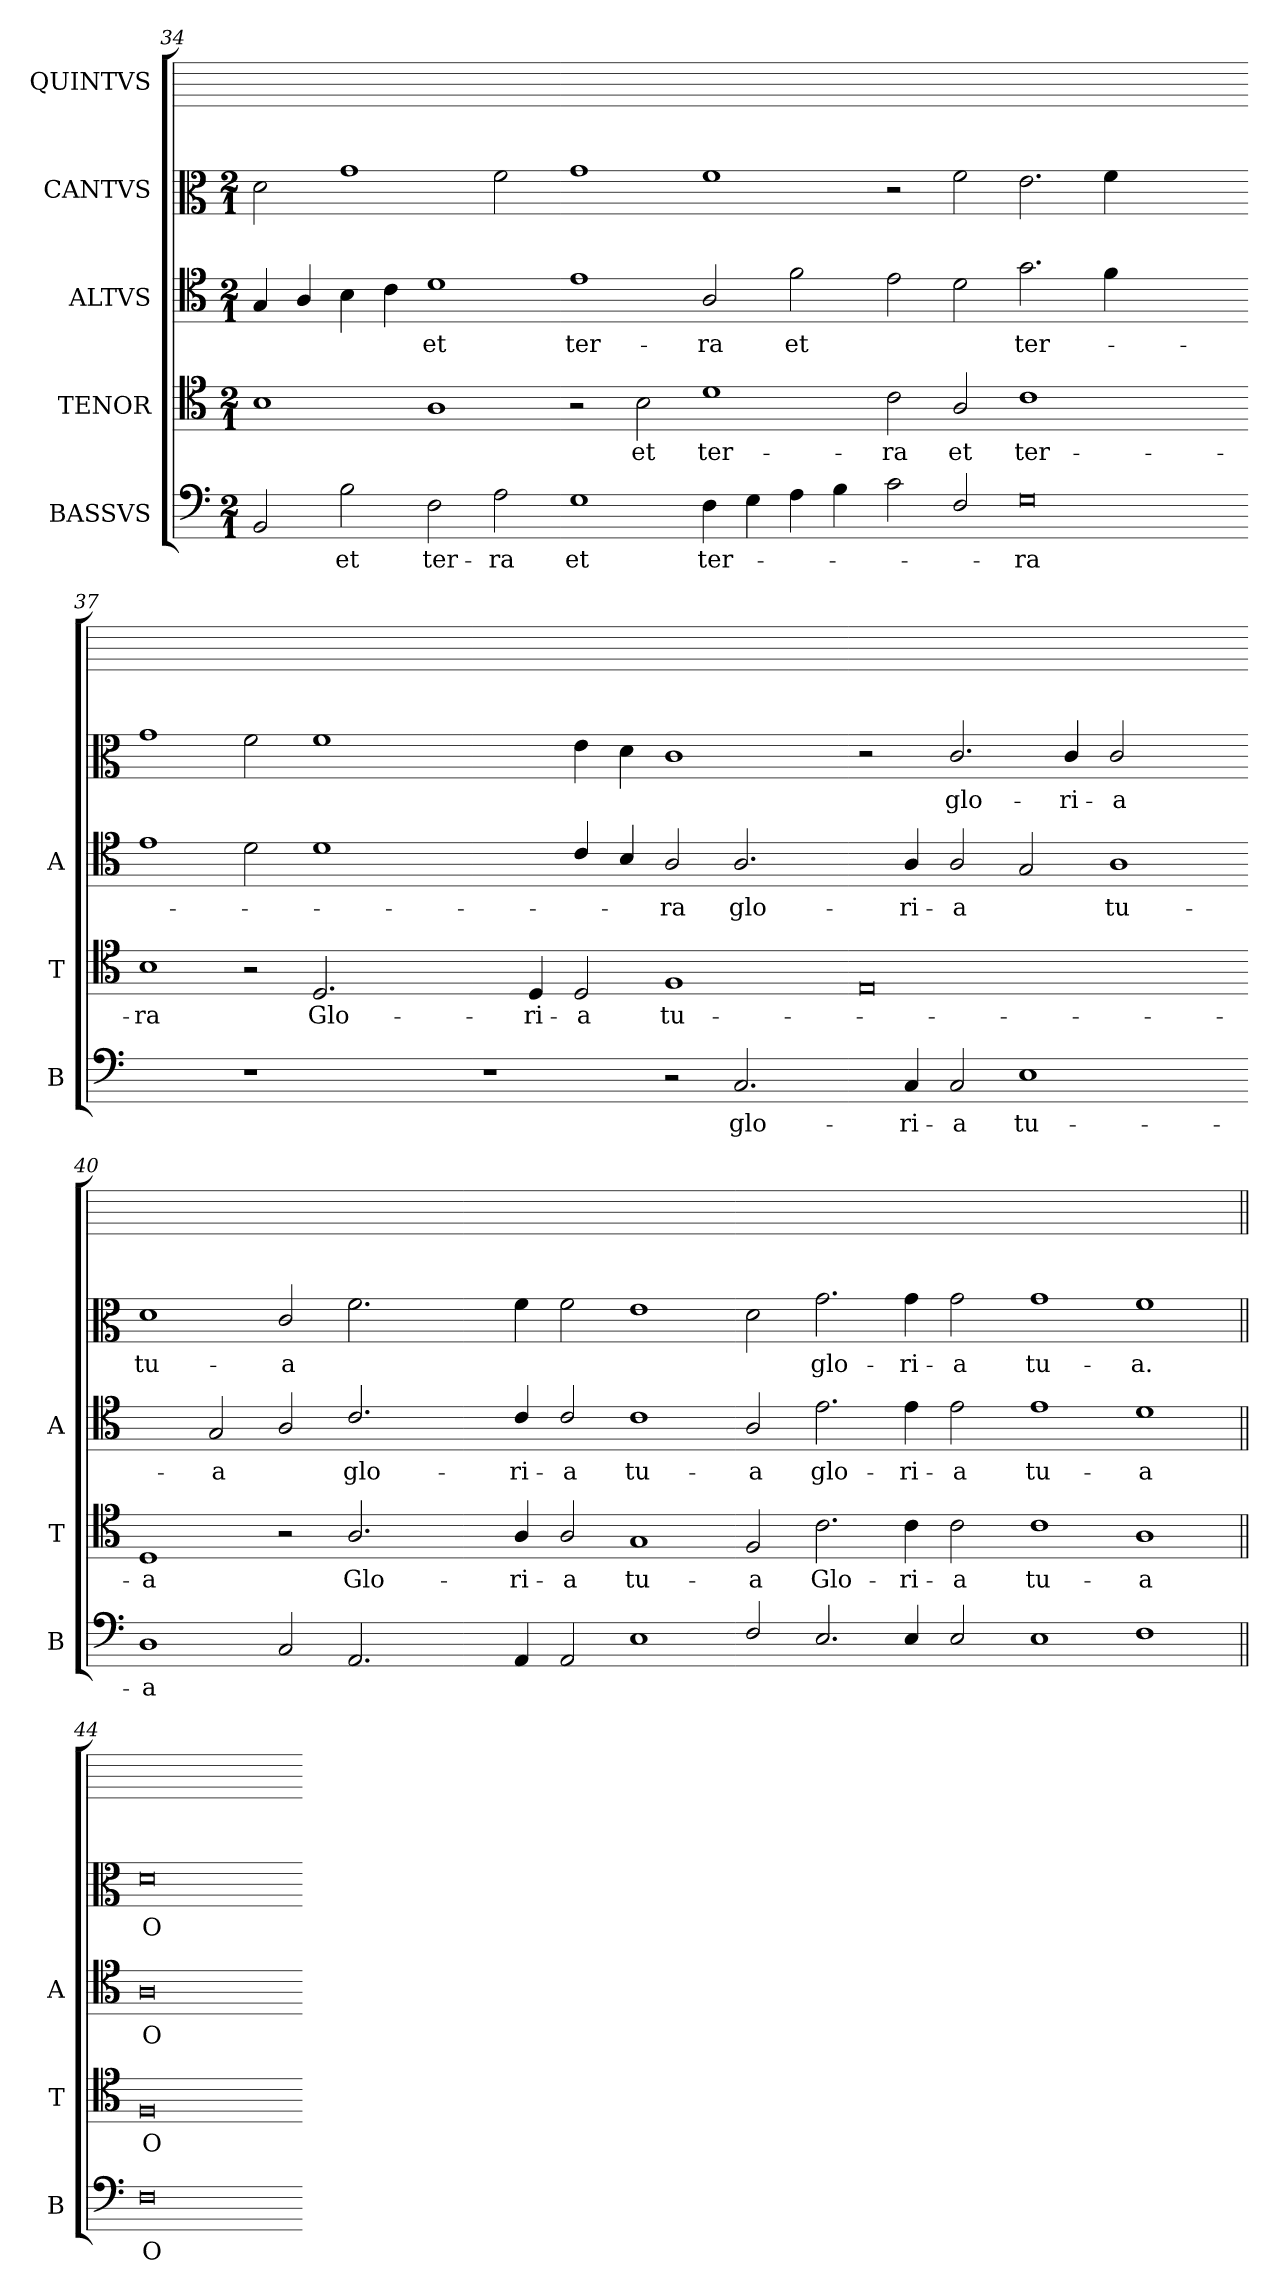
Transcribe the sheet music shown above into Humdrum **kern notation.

**kern	**text	**kern	**text	**kern	**text	**kern	**text	**kern
*part5	*part5	*part4	*part4	*part3	*part3	*part2	*part2	*part1
*staff5	*staff5	*staff4	*staff4	*staff3	*staff3	*staff2	*staff2	*staff1
*I"BASSVS	*	*I"TENOR	*	*I"ALTVS	*	*I"CANTVS	*	*I"QUINTVS
*I'B	*	*I'T	*	*I'A	*	*	*	*
*clefF5	*	*clefC4	*	*clefC4	*	*clefC3	*	*
*k[]	*	*k[]	*	*k[]	*	*k[]	*	*
*D:dor	*	*D:dor	*	*D:dor	*	*D:dor	*	*
*M2/1	*	*M2/1	*	*M2/1	*	*M2/1	*	*
=34	=34	=34	=34	=34	=34	=34	=34	=34
2GG/	.	1B	.	4G/	.	2d\	.	0ryy
.	.	.	.	4A/	.	.	.	.
!	!LO:LY:i	!	!	!	!	!	!	!
2G\	et	.	.	4B\	.	1g	.	.
.	.	.	.	4c\	.	.	.	.
!	!LO:LY:i	!	!	!	!LO:LY:i	!	!	!
2D\	ter-	1A	.	1d	et	.	.	.
!	!LO:LY:i	!	!	!	!	!	!	!
2F\	-ra	.	.	.	.	2f\	.	.
=35-	=35-	=35-	=35-	=35-	=35-	=35-	=35-	=35-
!	!LO:LY:i	!	!	!	!LO:LY:i	!	!	!
1E	et	2r	.	1e	ter-	1g	.	0ryy
!	!	!	!LO:LY:i	!	!	!	!	!
.	.	2B\	et	.	.	.	.	.
!	!LO:LY:i	!	!LO:LY:i	!	!LO:LY:i	!	!	!
4D\	ter-	1d	ter-	2A/	-ra	1f	.	.
4E\	.	.	.	.	.	.	.	.
!	!	!	!	!	!LO:LY:i	!	!	!
4F\	.	.	.	2f\	et	.	.	.
4G\	.	.	.	.	.	.	.	.
=36-	=36-	=36-	=36-	=36-	=36-	=36-	=36-	=36-
!	!	!	!LO:LY:i	!	!	!	!	!
2A\	.	2c\	-ra	2e\	.	2r	.	0ryy
!	!	!	!LO:LY:i	!	!	!	!	!
2D/	.	2A/	et	2d\	.	2f\	.	.
!	!LO:LY:i	!	!LO:LY:i	!	!LO:LY:i	!	!	!
0E	-ra	1c	ter-	2.g\	ter-	2.e\	.	.
.	.	.	.	4f\	.	4f\	.	.
.	.	1ryy	.	1ryy	.	1ryy	.	1ryy
=37-	=37-	=37-	=37-	=37-	=37-	=37-	=37-	=37-
!	!	!	!LO:LY:i	!	!	!	!	!
1ryy	.	1B	-ra	1e	.	1g	.	0ryy
1r	.	2r	.	2d\	.	2f\	.	.
.	.	2.D/	Glo-	1d\	.	1f\	.	.
2ryy	.	.	.	.	.	.	.	2ryy
.	.	4ryy	.	.	.	.	.	.
=38-	=38-	=38-	=38-	=38-	=38-	=38-	=38-	=38-
1r	.	4ryy	.	2ryy	.	2ryy	.	0ryy
.	.	4D/	-ri-	.	.	.	.	.
.	.	2D/	-a	4c/	.	4e\	.	.
.	.	.	.	4B/	.	4d\	.	.
!	!	!	!	!	!LO:LY:i	!	!	!
2r	.	1F	tu-	2A/	-ra	1c	.	.
2.AA/	glo-	.	.	2.A/	glo-	.	.	.
.	.	4ryy	.	.	.	4ryy	.	4ryy
=39-	=39-	=39-	=39-	=39-	=39-	=39-	=39-	=39-
4ryy	.	0E	.	4ryy	.	2r	.	0ryy
4AA/	-ri-	.	.	4A/	-ri-	.	.	.
2AA/	-a	.	.	2A/	-a	2.c/	glo-	.
1C	tu-	.	.	2G/	.	.	.	.
.	.	.	.	.	.	4c/	-ri-	.
.	.	.	.	1A\	tu-	2c/	-a	.
2ryy	.	2ryy	.	.	.	2ryy	.	2ryy
=40-	=40-	=40-	=40-	=40-	=40-	=40-	=40-	=40-
1BB	-a	1D	-a	2ryy	.	1d	tu-	0ryy
.	.	.	.	2G/	-a	.	.	.
2AA/	.	2r	.	2A/	.	2c/	-a	.
!	!	!	!LO:LY:i	!	!LO:LY:i	!	!	!
2.FF/	.	2.A/	Glo-	2.c/	glo-	2.f\	.	.
.	.	.	.	.	.	.	.	4ryy
=41-	=41-	=41-	=41-	=41-	=41-	=41-	=41-	=41-
4ryy	.	4ryy	.	4ryy	.	4ryy	.	0ryy
!	!	!	!LO:LY:i	!	!LO:LY:i	!	!	!
4FF/	.	4A/	-ri-	4c/	-ri-	4f\	.	.
!	!	!	!LO:LY:i	!	!LO:LY:i	!	!	!
2FF/	.	2A/	-a	2c/	-a	2f\	.	.
!	!	!	!LO:LY:i	!	!LO:LY:i	!	!	!
1C	.	1G	tu-	1c	tu-	1e	.	.
=42-	=42-	=42-	=42-	=42-	=42-	=42-	=42-	=42-
!	!	!	!LO:LY:i	!	!LO:LY:i	!	!	!
2D/	.	2F/	-a	2A/	-a	2d\	.	0ryy
!	!	!	!LO:LY:i	!	!LO:LY:i	!	!	!
2.C/	.	2.c\	Glo-	2.e\	glo-	2.g\	glo-	.
!	!	!	!LO:LY:i	!	!LO:LY:i	!	!	!
4C/	.	4c\	-ri-	4e\	-ri-	4g\	-ri-	.
!	!	!	!LO:LY:i	!	!LO:LY:i	!	!	!
2C/	.	2c\	-a	2e\	-a	2g\	-a	.
=43-	=43-	=43-	=43-	=43-	=43-	=43-	=43-	=43-
!	!	!	!LO:LY:i	!	!	!	!	!
1C	.	1c	tu-	1e	tu-	1g	tu-	0ryy
!	!	!	!LO:LY:i	!	!	!	!	!
1D	.	1A	-a	1d	-a	1f	-a.	.
=44||	=44||	=44||	=44||	=44||	=44||	=44||	=44||	=44||
0D	O-	0F	O-	0A	O-	0d	O-	0ryy
=-	=-	=-	=-	=-	=-	=-	=-	=-
*-	*-	*-	*-	*-	*-	*-	*-	*-
